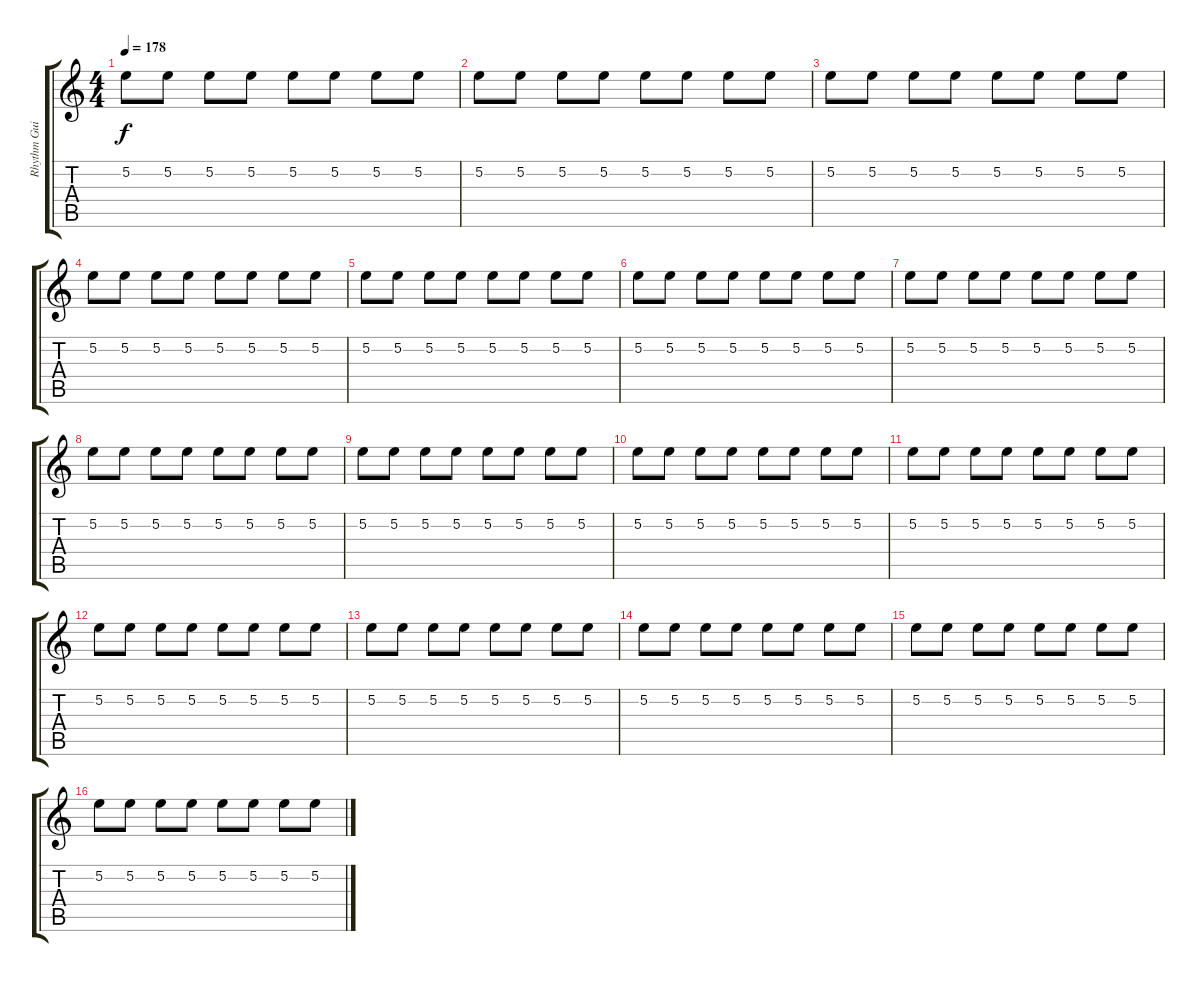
\track ("Rhythm Guitar R" "Rhythm Gui") {instrument overdrivenguitar}
\staff {score tabs}
\tuning (E4 B3 G3 D3 A2 D2) {hide}
\ts (4 4)
\tempo 178
\clef g2
\ks c
5.2.8{dy f} 5.2.8 5.2.8 5.2.8 5.2.8 5.2.8 5.2.8 5.2.8 |
5.2.8 5.2.8 5.2.8 5.2.8 5.2.8 5.2.8 5.2.8 5.2.8 |
5.2.8 5.2.8 5.2.8 5.2.8 5.2.8 5.2.8 5.2.8 5.2.8 |
5.2.8 5.2.8 5.2.8 5.2.8 5.2.8 5.2.8 5.2.8 5.2.8 |
5.2.8 5.2.8 5.2.8 5.2.8 5.2.8 5.2.8 5.2.8 5.2.8 |
5.2.8 5.2.8 5.2.8 5.2.8 5.2.8 5.2.8 5.2.8 5.2.8 |
5.2.8 5.2.8 5.2.8 5.2.8 5.2.8 5.2.8 5.2.8 5.2.8 |
5.2.8 5.2.8 5.2.8 5.2.8 5.2.8 5.2.8 5.2.8 5.2.8 |
5.2.8 5.2.8 5.2.8 5.2.8 5.2.8 5.2.8 5.2.8 5.2.8 |
5.2.8 5.2.8 5.2.8 5.2.8 5.2.8 5.2.8 5.2.8 5.2.8 |
5.2.8 5.2.8 5.2.8 5.2.8 5.2.8 5.2.8 5.2.8 5.2.8 |
5.2.8 5.2.8 5.2.8 5.2.8 5.2.8 5.2.8 5.2.8 5.2.8 |
5.2.8 5.2.8 5.2.8 5.2.8 5.2.8 5.2.8 5.2.8 5.2.8 |
5.2.8 5.2.8 5.2.8 5.2.8 5.2.8 5.2.8 5.2.8 5.2.8 |
5.2.8 5.2.8 5.2.8 5.2.8 5.2.8 5.2.8 5.2.8 5.2.8 |
5.2.8 5.2.8 5.2.8 5.2.8 5.2.8 5.2.8 5.2.8 5.2.8
